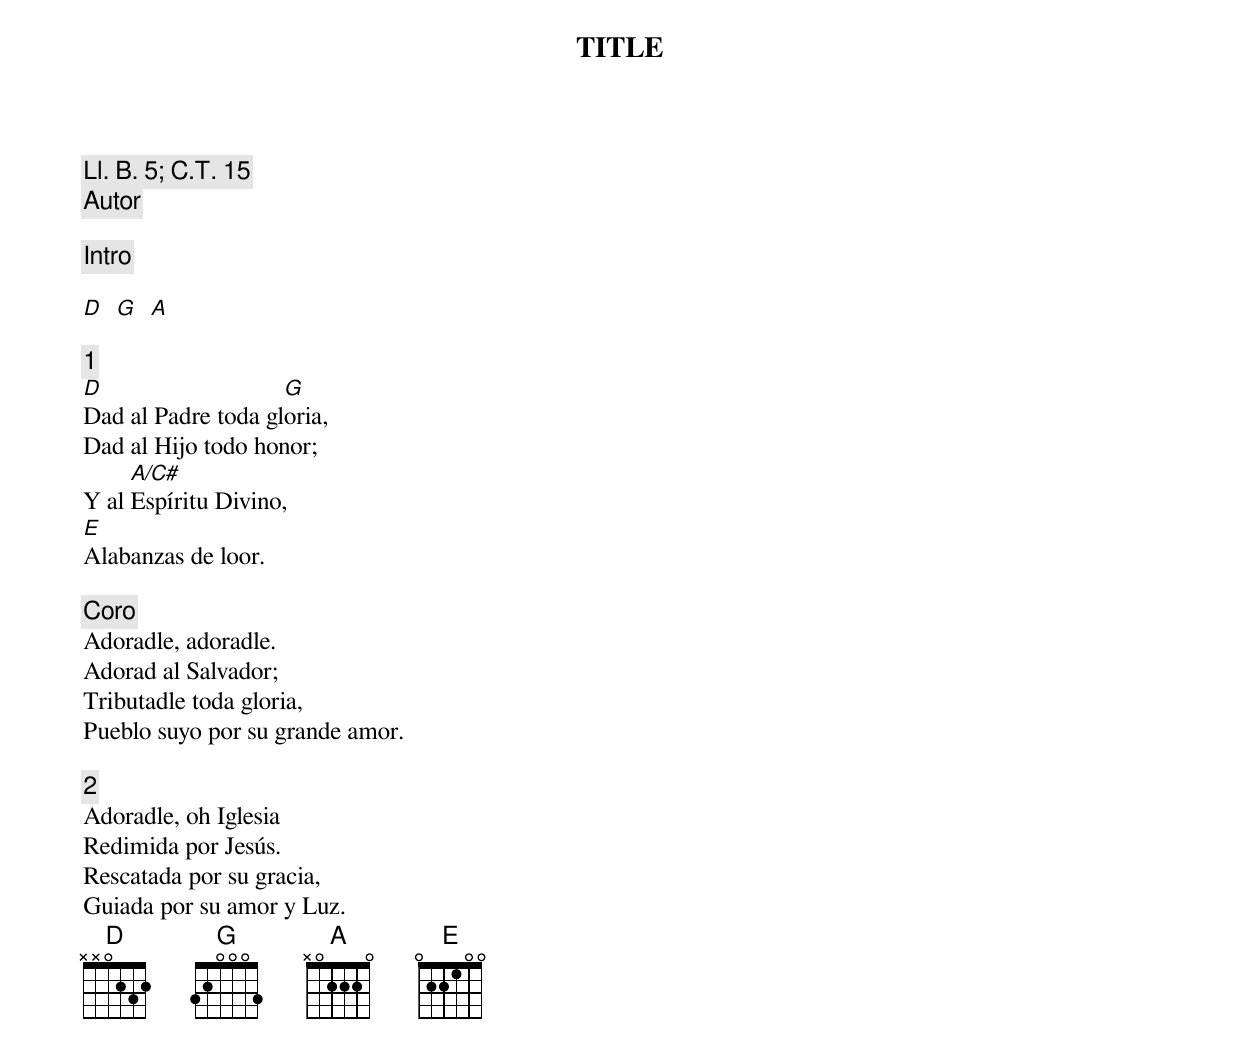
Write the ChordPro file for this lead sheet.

{title: TITLE}
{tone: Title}
{comment: Ll. B. 5; C.T. 15}
{comment: Autor}

{comment: Intro}

[D]  [G]  [A]

{comment: 1}
[D]Dad al Padre toda gl[G]oria,
Dad al Hijo todo honor;
Y al [A/C#]Espíritu Divino,
[E]Alabanzas de loor.

{comment: Coro}
Adoradle, adoradle.
Adorad al Salvador;
Tributadle toda gloria,
Pueblo suyo por su grande amor.

{comment: 2}
Adoradle, oh Iglesia
Redimida por Jesús.
Rescatada por su gracia,
Guiada por su amor y Luz.
